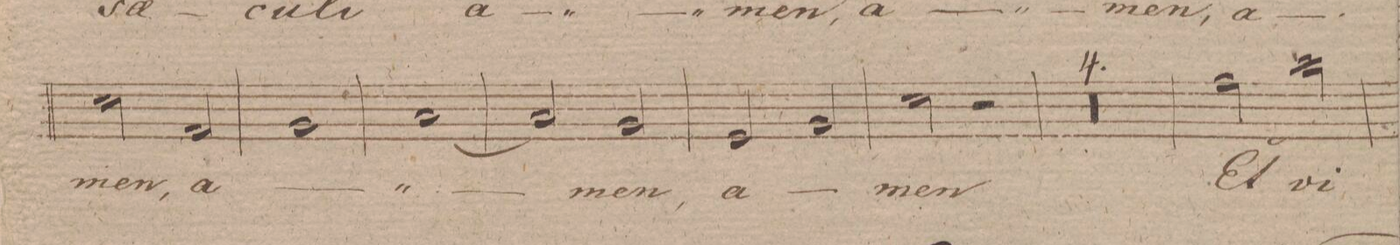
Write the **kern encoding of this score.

**kern	**text	**dynam
*I"Tenore.	*	*
*clefC4	*	*
*k[f#]	*	*
*met(c|)	*	*
*M2/2	*	*
2B\	-men,	.
2E/	a-	.
=272	=272	=272
1F#/	.	.
=273	=273	=273
[1G/	.	.
=274	=274	=274
2G/]	.	.
2F#/	-men,	.
=275	=275	=275
2D/	a-	.
2F#/	.	.
=276	=276	=276
2B\	-men	.
2r	.	.
=277	=277	=277
00r	.	.
=278	=278	=278
=279	=279	=279
=280	=280	=280
=281	=281	=281
2e\	Et	.
2g\	vi-	.
=282	=282	=282
*-	*-	*-
